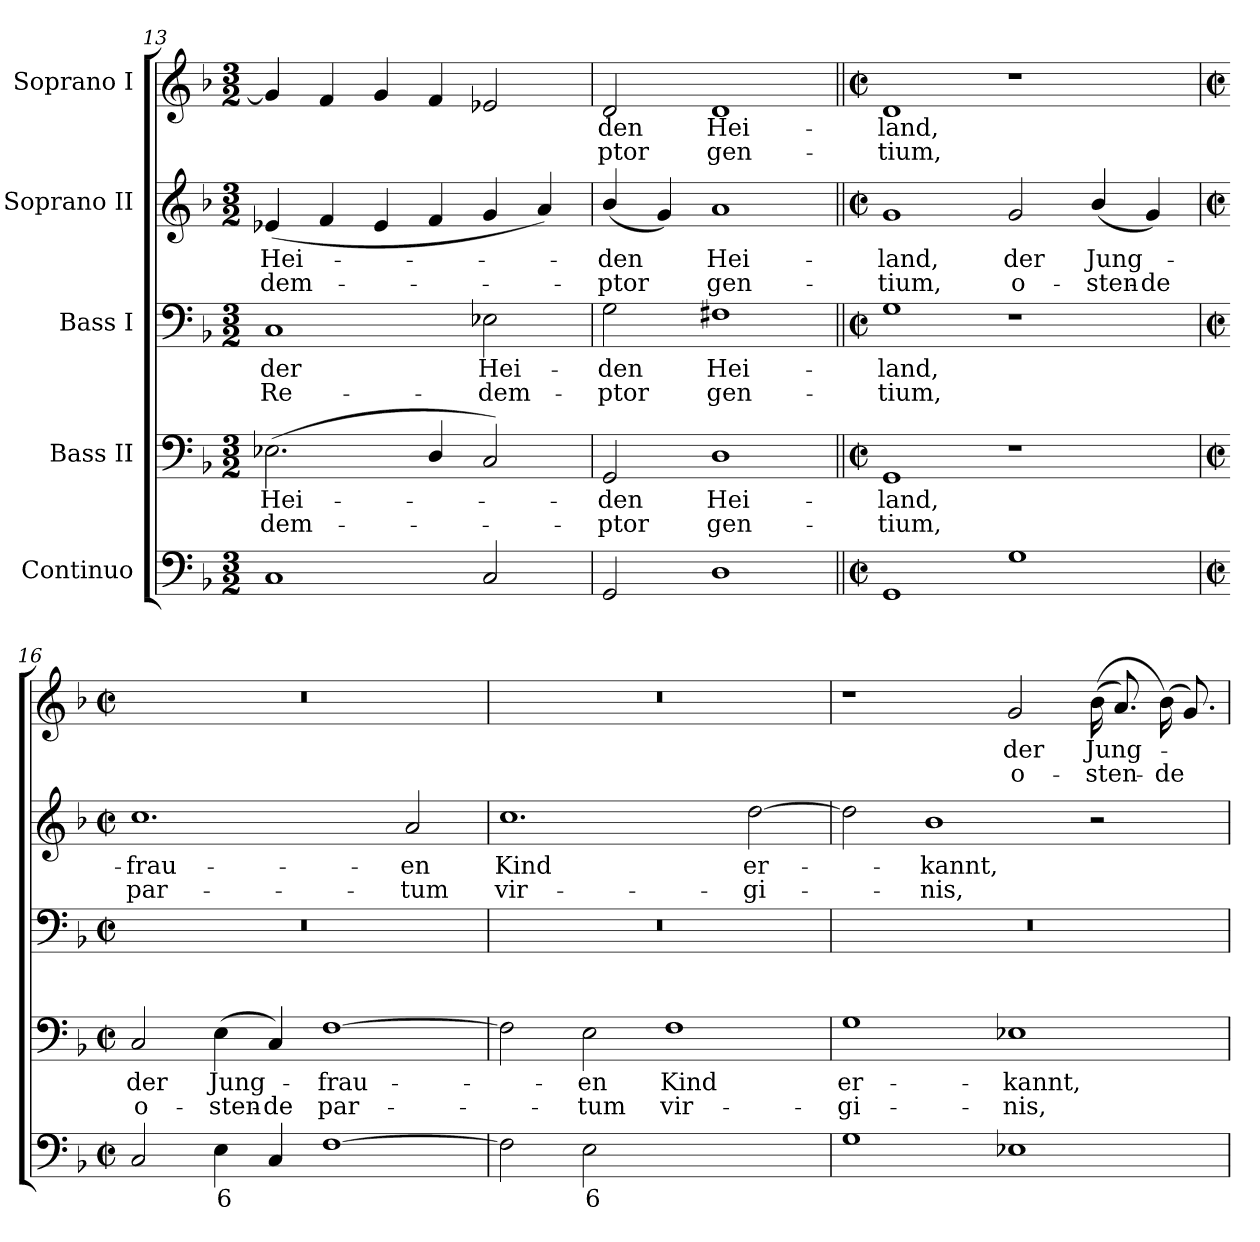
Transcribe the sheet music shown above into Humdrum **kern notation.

**kern	**text	**kern	**text	**text	**kern	**text	**text	**kern	**text	**text	**kern	**text	**text
*part5	*part5	*part4	*part4	*part4	*part3	*part3	*part3	*part2	*part2	*part2	*part1	*part1	*part1
*staff5	*staff5	*staff4	*staff4	*staff4	*staff3	*staff3	*staff3	*staff2	*staff2	*staff2	*staff1	*staff1	*staff1
*I"Continuo	*	*I"Bass II	*	*	*I"Bass I	*	*	*I"Soprano II	*	*	*I"Soprano I	*	*
*clefF4	*	*clefF4	*	*	*clefF4	*	*	*clefG2	*	*	*clefG2	*	*
*k[b-]	*	*k[b-]	*	*	*k[b-]	*	*	*k[b-]	*	*	*k[b-]	*	*
*F:	*	*F:	*	*	*F:	*	*	*F:	*	*	*F:	*	*
*M3/2	*	*M3/2	*	*	*M3/2	*	*	*M3/2	*	*	*M3/2	*	*
=13	=13	=13	=13	=13	=13	=13	=13	=13	=13	=13	=13	=13	=13
!	!	!	!LO:LY:b	!LO:LY:b	!	!LO:LY:b	!LO:LY:b	!	!LO:LY:b	!LO:LY:b	!	!	!
1C	.	(<2.E-X	-Hei-	dem-	1C	der	Re-	(<4e-X	-Hei-	dem-	4g]	.	.
.	.	.	.	.	.	.	.	4f	.	.	4f	.	.
.	.	.	.	.	.	.	.	4e-	.	.	4g	.	.
.	.	4D/	.	.	.	.	.	4f	.	.	4f	.	.
!	!	!	!	!	!	!LO:LY:b	!LO:LY:b	!	!	!	!	!	!
2C	.	2C)	.	.	2E-X	-Hei-	-dem-	4g	.	.	2e-X	.	.
.	.	.	.	.	.	.	.	4a)	.	.	.	.	.
=14	=14	=14	=14	=14	=14	=14	=14	=14	=14	=14	=14	=14	=14
!	!	!	!LO:LY:b	!LO:LY:b	!	!LO:LY:b	!LO:LY:b	!	!LO:LY:b	!LO:LY:b	!	!LO:LY:b	!LO:LY:b
2GG	.	2GG	den	ptor	2G	-den	ptor	(<4b-/	den	ptor	2d	-den	ptor
.	.	.	.	.	.	.	.	4g)	.	.	.	.	.
!	!	!	!LO:LY:b	!LO:LY:b	!	!LO:LY:b	!LO:LY:b	!	!LO:LY:b	!LO:LY:b	!	!LO:LY:b	!LO:LY:b
1D	.	1D	Hei-	-gen-	1F#X	Hei-	-gen-	1a	Hei-	-gen-	1d	Hei-	-gen-
=15||	=15||	=15||	=15||	=15||	=15||	=15||	=15||	=15||	=15||	=15||	=15||	=15||	=15||
*M4/2	*	*M4/2	*	*	*M4/2	*	*	*M4/2	*	*	*M4/2	*	*
*met(c|)	*	*met(c|)	*	*	*met(c|)	*	*	*met(c|)	*	*	*met(c|)	*	*
!	!	!	!LO:LY:b	!LO:LY:b	!	!LO:LY:b	!LO:LY:b	!	!LO:LY:b	!LO:LY:b	!	!LO:LY:b	!LO:LY:b
1GG	.	1GG	-land,	tium,	1G	-land,	tium,	1g	-land,	tium,	1d	-land,	tium,
!	!	!	!	!	!	!	!	!	!LO:LY:b	!LO:LY:b	!	!	!
1G	.	1r	.	.	1r	.	.	2g	der	o-	1r	.	.
!	!	!	!	!	!	!	!	!	!LO:LY:b	!LO:LY:b	!	!	!
.	.	.	.	.	.	.	.	(<4b-/	-Jung-	sten-	.	.	.
!	!	!	!	!	!	!	!	!	!	!LO:LY:b	!	!	!
.	.	.	.	.	.	.	.	4g)	.	-de	.	.	.
!!LO:LB:g=z
=16	=16	=16	=16	=16	=16	=16	=16	=16	=16	=16	=16	=16	=16
*M4/2	*	*M4/2	*	*	*M4/2	*	*	*M4/2	*	*	*M4/2	*	*
*met(c|)	*	*met(c|)	*	*	*met(c|)	*	*	*met(c|)	*	*	*met(c|)	*	*
!	!	!	!LO:LY:b	!LO:LY:b	!	!	!	!	!LO:LY:b	!LO:LY:b	!	!	!
2C	.	2C	der	o-	0r	.	.	1.cc	frau-	-par-	0r	.	.
!	!LO:LY:b	!	!LO:LY:b	!LO:LY:b	!	!	!	!	!	!	!	!	!
4E	6	(<4E	-Jung-	sten-	.	.	.	.	.	.	.	.	.
!	!	!	!	!LO:LY:b	!	!	!	!	!	!	!	!	!
4C	.	4C)	.	-de	.	.	.	.	.	.	.	.	.
!	!	!	!LO:LY:b	!LO:LY:b	!	!	!	!	!	!	!	!	!
[1F	.	[1F	frau-	par-	.	.	.	.	.	.	.	.	.
!	!	!	!	!	!	!	!	!	!LO:LY:b	!LO:LY:b	!	!	!
.	.	.	.	.	.	.	.	2a	-en	tum	.	.	.
=17	=17	=17	=17	=17	=17	=17	=17	=17	=17	=17	=17	=17	=17
!	!	!	!	!	!	!	!	!	!LO:LY:b	!LO:LY:b	!	!	!
2F]	.	2F]	.	.	0r	.	.	1.cc	Kind	vir-	0r	.	.
!	!LO:LY:b	!	!LO:LY:b	!LO:LY:b	!	!	!	!	!	!	!	!	!
2E	6	2E	en	tum	.	.	.	.	.	.	.	.	.
!	!LO:LY:b	!	!LO:LY:b	!LO:LY:b	!	!	!	!	!	!	!	!	!
[2Fyy	5	1F	Kind	vir-	.	.	.	.	.	.	.	.	.
!	!LO:LY:b	!	!	!	!	!	!	!	!LO:LY:b	!LO:LY:b	!	!	!
2Fyy]	6	.	.	.	.	.	.	[2dd	-er-	gi-	.	.	.
=18	=18	=18	=18	=18	=18	=18	=18	=18	=18	=18	=18	=18	=18
!	!	!	!LO:LY:b	!LO:LY:b	!	!	!	!	!	!	!	!	!
1G	.	1G	-er-	-gi-	0r	.	.	2dd]	.	.	1r	.	.
!	!	!	!	!	!	!	!	!	!LO:LY:b	!LO:LY:b	!	!	!
.	.	.	.	.	.	.	.	1b-	kannt,	nis,	.	.	.
!	!	!	!LO:LY:b	!LO:LY:b	!	!	!	!	!	!	!	!LO:LY:b	!LO:LY:b
1E-X	.	1E-X	-kannt,	nis,	.	.	.	.	.	.	2g	der	o-
!	!	!	!	!	!	!	!	!	!	!	!	!LO:LY:b	!LO:LY:b
.	.	.	.	.	.	.	.	2r	.	.	(<(<16b-LL	-Jung-	sten-
.	.	.	.	.	.	.	.	.	.	.	8.aJ)	.	.
!	!	!	!	!	!	!	!	!	!	!	!	!	!LO:LY:b
.	.	.	.	.	.	.	.	.	.	.	(<16b-LL)	.	de
.	.	.	.	.	.	.	.	.	.	.	8.gJ)	.	.
=	=	=	=	=	=	=	=	=	=	=	=	=	=
*-	*-	*-	*-	*-	*-	*-	*-	*-	*-	*-	*-	*-	*-
